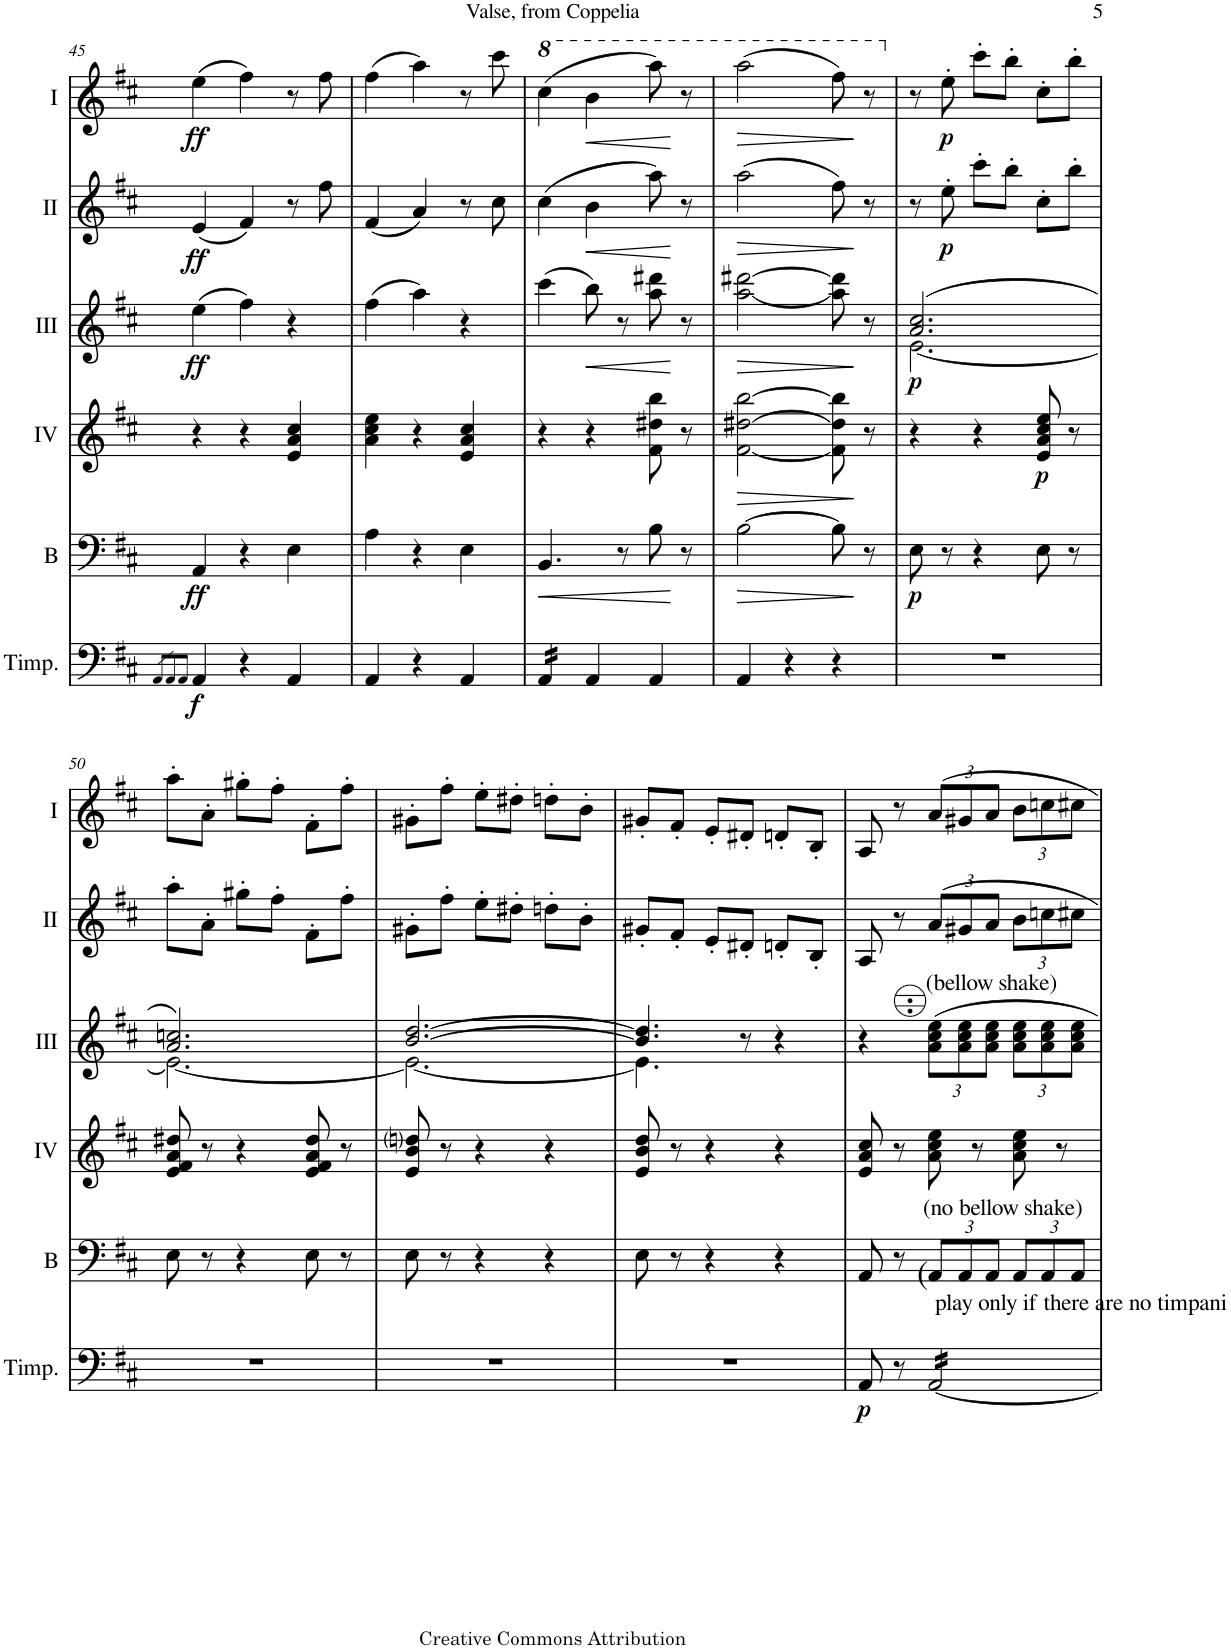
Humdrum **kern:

**kern	**dynam	**kern	**dynam	**kern	**dynam	**kern	**dynam	**kern	**dynam	**kern	**dynam
*part6	*part6	*part5	*part5	*part4	*part4	*part3	*part3	*part2	*part2	*part1	*part1
*staff6	*staff6	*staff5	*staff5	*staff4	*staff4	*staff3	*staff3	*staff2	*staff2	*staff1	*staff1
*I"Timpani	*	*I"Bass	*	*I"Acc. 4	*	*I"Acc. 3	*	*I"Acc. 2	*	*I"Acc. 1	*
*I'Timp.	*	*I'B	*	*	*	*	*	*	*	*	*
!!LO:PB:g=z
*clefF4	*	*clefF4	*	*clefG2	*	*clefG2	*	*clefG2	*	*clefG2	*
*	*	*Trd7c12	*	*Trd7c12	*	*Trd7c12	*	*	*	*	*
*k[f#c#]	*	*k[f#c#]	*	*k[f#c#]	*	*k[f#c#]	*	*k[f#c#]	*	*k[f#c#]	*
*M3/4	*	*M3/4	*	*M3/4	*	*M3/4	*	*M3/4	*	*M3/4	*
=45	=45	=45	=45	=45	=45	=45	=45	=45	=45	=45	=45
8qAA/L	.	.	.	.	.	.	.	.	.	.	.
8qAA/	.	.	.	.	.	.	.	.	.	.	.
8qAA/J	.	.	.	.	.	.	.	.	.	.	.
!	!LO:DY:b	!	!LO:DY:b	!	!	!	!LO:DY:b	!	!LO:DY:b	!	!LO:DY:b
4AA/	f	4AA/	ff	4r	.	(4ee\	ff	(4e/	ff	(4ee\	ff
4r	.	4r	.	4r	.	4ff#\)	.	4f#/)	.	4ff#\)	.
4AA/	.	4E\	.	4e/ 4a/ 4cc#/	.	4r	.	8r	.	8r	.
.	.	.	.	.	.	.	.	8ff#\	.	8ff#\	.
=46	=46	=46	=46	=46	=46	=46	=46	=46	=46	=46	=46
4AA/	.	4A\	.	4a\ 4cc#\ 4ee\	.	(4ff#\	.	(4f#/	.	(4ff#\	.
4r	.	4r	.	4r	.	4aa\)	.	4a/)	.	4aa\)	.
4AA/	.	4E\	.	4e/ 4a/ 4cc#/	.	4r	.	8r	.	8r	.
.	.	.	.	.	.	.	.	8cc#\	.	8ccc#\	.
=47	=47	=47	=47	=47	=47	=47	=47	=47	=47	=47	=47
!	!	!	!LO:HP:b	!	!	!	!	!	!	!	!
*	*	*	*	*	*	*	*	*	*	*8va	*
*tremolo	*	*	*	*	*	*	*	*	*	*	*
16AA/LL	.	4.BB/	<	4r	.	(4ccc#\	.	(4cc#\	.	(4ccc#\	.
16AA/	.	.	.	.	.	.	.	.	.	.	.
16AA/	.	.	.	.	.	.	.	.	.	.	.
16AA/JJ	.	.	.	.	.	.	.	.	.	.	.
*Xtremolo	*	*	*	*	*	*	*	*	*	*	*
!	!	!	!	!	!	!	!LO:HP:b	!	!LO:HP:b	!	!LO:HP:b
4AA/	.	.	.	4r	.	8bb\)	<	4b\	<	4bb\	<
.	.	8r	.	.	.	8r	.	.	.	.	.
4AA/	.	8B\	.	8f#\ 8dd#X\ 8bb\	.	8aa\ 8ddd#X\	.	8aa\)	.	8aaa\)	.
.	.	8r	[	8r	.	8r	[	8r	[	8r	[
=48	=48	=48	=48	=48	=48	=48	=48	=48	=48	=48	=48
!	!	!	!LO:HP:b	!	!LO:HP:b	!	!LO:HP:b	!	!LO:HP:b	!	!LO:HP:b
4AA/	.	[2B\	>	[2f#\ [2dd#X\ [2bb\	>	[2aa\ [2ddd#X\	>	(2aa\	>	(2aaa\	>
4r	.	.	.	.	.	.	.	.	.	.	.
4r	.	8B\]	.	8f#\] 8dd#\] 8bb\]	.	8aa\] 8ddd#\]	.	8ff#\)	.	8fff#\)	.
.	.	8r	]	8r	]	8r	]	8r	]	8r	]
=49	=49	=49	=49	=49	=49	=49	=49	=49	=49	=49	=49
*	*	*	*	*	*	*^	*	*	*	*	*
*	*	*	*	*	*	*	*	*	*	*	*X8va	*
!	!	!	!LO:DY:b	!	!	!	!	!LO:DY:b	!	!	!	!
2.r	.	8E\	p	4r	.	(2.a/ 2.cc#/	[2.e\	p	8r	.	8r	.
!	!	!	!	!	!	!	!	!	!	!LO:DY:b	!	!LO:DY:b
.	.	8r	.	.	.	.	.	.	8ee'\	p	8ee'\	p
.	.	4r	.	4r	.	.	.	.	8ccc#'\L	.	8ccc#'\L	.
.	.	.	.	.	.	.	.	.	8bb'\J	.	8bb'\J	.
!	!	!	!	!	!LO:DY:b	!	!	!	!	!	!	!
.	.	8E\	.	8e/ 8a/ 8cc#/ 8ee/	p	.	.	.	8cc#'\L	.	8cc#'\L	.
.	.	8r	.	8r	.	.	.	.	8bb'\J	.	8bb'\J	.
!!LO:LB:g=z
=50	=50	=50	=50	=50	=50	=50	=50	=50	=50	=50	=50	=50
2.r	.	8E\	.	8e/ 8f#/ 8a/ 8dd#X/	.	2.a/ 2.ccn/)	2.e\_	.	8aa'\L	.	8aa'\L	.
.	.	8r	.	8r	.	.	.	.	8a'\J	.	8a'\J	.
.	.	4r	.	4r	.	.	.	.	8gg#X'\L	.	8gg#X'\L	.
.	.	.	.	.	.	.	.	.	8ff#'\J	.	8ff#'\J	.
.	.	8E\	.	8e/ 8f#/ 8a/ 8dd#/	.	.	.	.	8f#'\L	.	8f#'\L	.
.	.	8r	.	8r	.	.	.	.	8ff#'\J	.	8ff#'\J	.
=51	=51	=51	=51	=51	=51	=51	=51	=51	=51	=51	=51	=51
2.r	.	8E\	.	8e/ 8b/ 8ddni/	.	[2.b/ [2.dd/	2.e\_	.	8g#X'\L	.	8g#X'\L	.
.	.	8r	.	8r	.	.	.	.	8ff#'\J	.	8ff#'\J	.
.	.	4r	.	4r	.	.	.	.	8ee'\L	.	8ee'\L	.
.	.	.	.	.	.	.	.	.	8dd#X'\J	.	8dd#X'\J	.
.	.	4r	.	4r	.	.	.	.	8ddn'\L	.	8ddn'\L	.
.	.	.	.	.	.	.	.	.	8b'\J	.	8b'\J	.
=52	=52	=52	=52	=52	=52	=52	=52	=52	=52	=52	=52	=52
2.r	.	8E\	.	8e/ 8b/ 8dd/	.	4.b/] 4.dd/]	4.e\]	.	8g#X'/L	.	8g#X'/L	.
.	.	8r	.	8r	.	.	.	.	8f#'/J	.	8f#'/J	.
.	.	4r	.	4r	.	.	.	.	8e'/L	.	8e'/L	.
.	.	.	.	.	.	8r	8ryy	.	8d#X'/J	.	8d#X'/J	.
.	.	4r	.	4r	.	4r	4ryy	.	8dn'/L	.	8dn'/L	.
.	.	.	.	.	.	.	.	.	8B'/J	.	8B'/J	.
*	*	*	*	*	*	*v	*v	*	*	*	*	*
=53	=53	=53	=53	=53	=53	=53	=53	=53	=53	=53	=53
!	!LO:DY:b	!	!	!	!	!	!	!	!	!	!
8AA/	p	8AA/	.	8e/ 8a/ 8cc#/	.	4r	.	8A/	.	8A/	.
8r	.	8r	.	8r	.	.	.	8r	.	8r	.
*	*	*Xbrackettup	*	*	*	*Xbrackettup	*	*Xbrackettup	*	*Xbrackettup	*
!	!	!	!	!	!	!LO:TX:a:t=(bellow shake)	!	!	!	!	!
!	!	!LO:TX:a:t=(	!	!	!	!	!	!	!	!	!
!	!	!LO:TX:b:t=play only if there are no timpani	!	!	!	!	!	!	!	!	!
!	!	!LO:TX:a:t=(no bellow shake)	!	!	!	!	!	!	!	!	!
*tremolo	*	*	*	*	*	*	*	*	*	*	*
[16AA/LL	.	12AA/L	.	8a\ 8cc#\ 8ee\	.	12a\ 12cc#\ 12ee\L	.	12a/L	.	12a/L	.
16AA/	.	.	.	.	.	.	.	.	.	.	.
.	.	12AA/	.	.	.	12a\ 12cc#\ 12ee\	.	12g#X/	.	12g#X/	.
16AA/	.	.	.	8r	.	.	.	.	.	.	.
.	.	12AA/J	.	.	.	12a\ 12cc#\ 12ee\J	.	12a/J	.	12a/J	.
16AA/	.	.	.	.	.	.	.	.	.	.	.
16AA/	.	12AA/L	.	8a\ 8cc#\ 8ee\	.	12a\ 12cc#\ 12ee\L	.	12b\L	.	12b\L	.
16AA/	.	.	.	.	.	.	.	.	.	.	.
.	.	12AA/	.	.	.	12a\ 12cc#\ 12ee\	.	12ccn\	.	12ccn\	.
16AA/	.	.	.	8r	.	.	.	.	.	.	.
.	.	12AA/J	.	.	.	12a\ 12cc#\ 12ee\J	.	12cc#X\J	.	12cc#X\J	.
16AA/JJ	.	.	.	.	.	.	.	.	.	.	.
*Xtremolo	*	*	*	*	*	*	*	*	*	*	*
=	=	=	=	=	=	=	=	=	=	=	=
*-	*-	*-	*-	*-	*-	*-	*-	*-	*-	*-	*-
